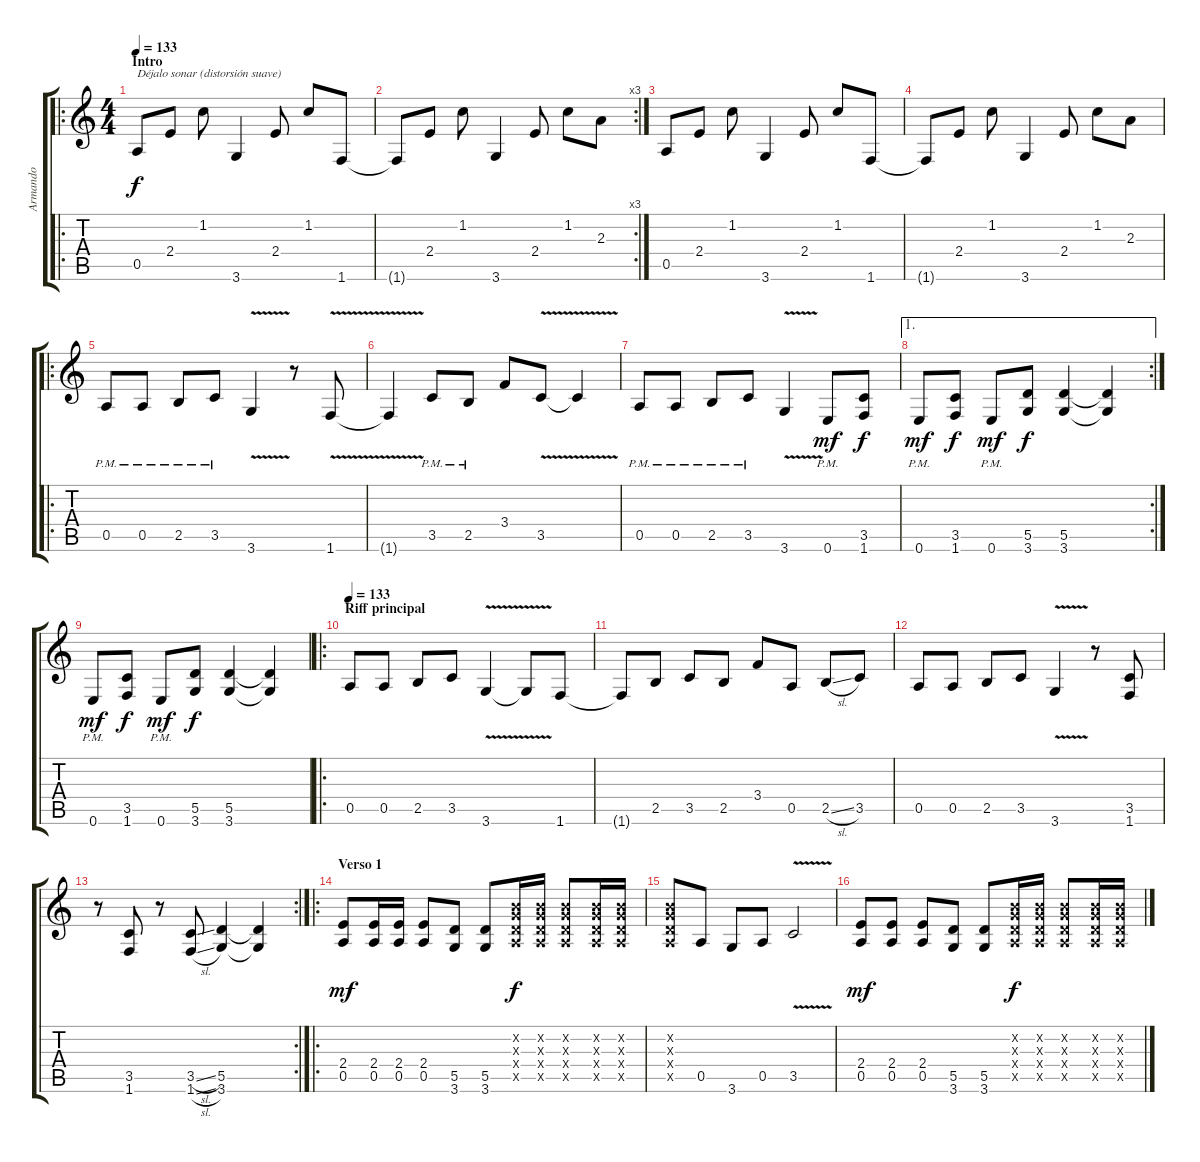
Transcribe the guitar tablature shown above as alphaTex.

\track ("Armando" "Armando") {instrument distortionguitar}
\staff {score tabs}
\tuning (E4 B3 G3 D3 A2 E2) {hide}
\ro
\ts (4 4)
\section ("" "Intro")
\tempo 133
\tempo 127
\tempo 133
\clef g2
\ks c
0.5.8{txt "Déjalo sonar (distorsión suave)" dy f volume 10 instrument overdrivenguitar} 2.4.8 1.2.8 3.6.4 2.4.8 1.2.8 1.6.8 |
\rc 3
1.6{t}.8 2.4.8 1.2.8 3.6.4 2.4.8 1.2.8 2.3.8 |
0.5.8{volume 10 instrument overdrivenguitar} 2.4.8 1.2.8 3.6.4 2.4.8 1.2.8 1.6.8 |
1.6{t}.8 2.4.8 1.2.8 3.6.4 2.4.8 1.2.8 2.3.8 |
\ro
0.5{pm}.8{volume 11 instrument distortionguitar} 0.5{pm}.8 2.5{pm}.8 3.5{pm}.8 3.6{v}.4 r.8 1.6{v}.8 |
1.6{t}.4 3.5{pm}.8 2.5{pm}.8 3.4.8 3.5{v}.8 3.5{t}.4 |
0.5{pm}.8 0.5{pm}.8 2.5{pm}.8 3.5{pm}.8 3.6{v}.4 0.6{pm}.8{dy mf} (3.5 1.6).8{dy f} |
\ae 1
\rc 2
0.6{pm}.8{dy mf} (3.5 1.6).8{dy f} 0.6{pm}.8{dy mf} (5.5 3.6).8{dy f} (5.5 3.6).4 (5.5{t} 3.6{t}).4 |
0.6{pm}.8{dy mf} (3.5 1.6).8{dy f} 0.6{pm}.8{dy mf} (5.5 3.6).8{dy f} (5.5 3.6).4 (5.5{t} 3.6{t}).4 |
\ro
\section ("" "Riff principal")
\tempo 133
0.5.8{volume 13} 0.5.8 2.5.8 3.5.8 3.6{v}.4 3.6{t}.8 1.6.8 |
1.6{t}.8 2.5.8 3.5.8 2.5.8 3.4.8 0.5.8 2.5{sl}.8 3.5.8 |
0.5.8 0.5.8 2.5.8 3.5.8 3.6{v}.4 r.8 (3.5 1.6).8 |
\rc 2
r.8 (3.5 1.6).8 r.8 (3.5{sl} 1.6{sl}).8 (5.5 3.6).4 (5.5{t} 3.6{t}).4 |
\ro
\section ("" "Verso 1")
(2.4 0.5).8{dy mf} (2.4 0.5).16 (2.4 0.5).16 (2.4 0.5).8 (5.5 3.6).8 (5.5 3.6).8 (0.2{x} 0.3{x} 0.4{x} 0.5{x}).16{dy f} (0.2{x} 0.3{x} 0.4{x} 0.5{x}).16 (0.2{x} 0.3{x} 0.4{x} 0.5{x}).8 (0.2{x} 0.3{x} 0.4{x} 0.5{x}).16 (0.2{x} 0.3{x} 0.4{x} 0.5{x}).16 |
(0.2{x} 0.3{x} 0.4{x} 0.5{x}).8 0.5.8 3.6.8 0.5.8 3.5{v}.2 |
(2.4 0.5).8{dy mf} (2.4 0.5).8 (2.4 0.5).8 (5.5 3.6).8 (5.5 3.6).8 (0.2{x} 0.3{x} 0.4{x} 0.5{x}).16{dy f} (0.2{x} 0.3{x} 0.4{x} 0.5{x}).16 (0.2{x} 0.3{x} 0.4{x} 0.5{x}).8 (0.2{x} 0.3{x} 0.4{x} 0.5{x}).16 (0.2{x} 0.3{x} 0.4{x} 0.5{x}).16
